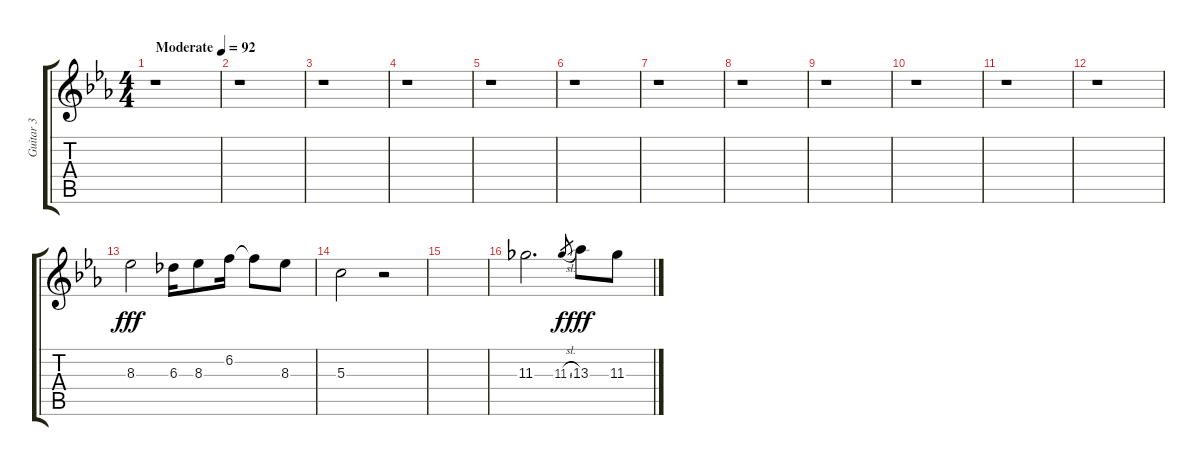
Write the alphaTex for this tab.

\track ("Guitar 3" "Guitar 3") {instrument distortionguitar}
\staff {score tabs}
\tuning (E4 B3 G3 D3 A2 E2) {hide}
\ts (4 4)
\tempo (92 "Moderate")
\clef g2
\ks eb
r.1{dy fff instrument distortionguitar} |
r.1 |
r.1 |
r.1 |
r.1 |
r.1 |
r.1 |
r.1 |
r.1 |
r.1 |
r.1 |
r.1 |
8.3.2 6.3.16 8.3.8 6.2.16 6.2{t}.8 8.3.8 |
5.3.2 r.2 |
|
11.3.2{d} 11.3{sl}.8{gr dy f} 13.3.8{dy fff} 11.3.8
